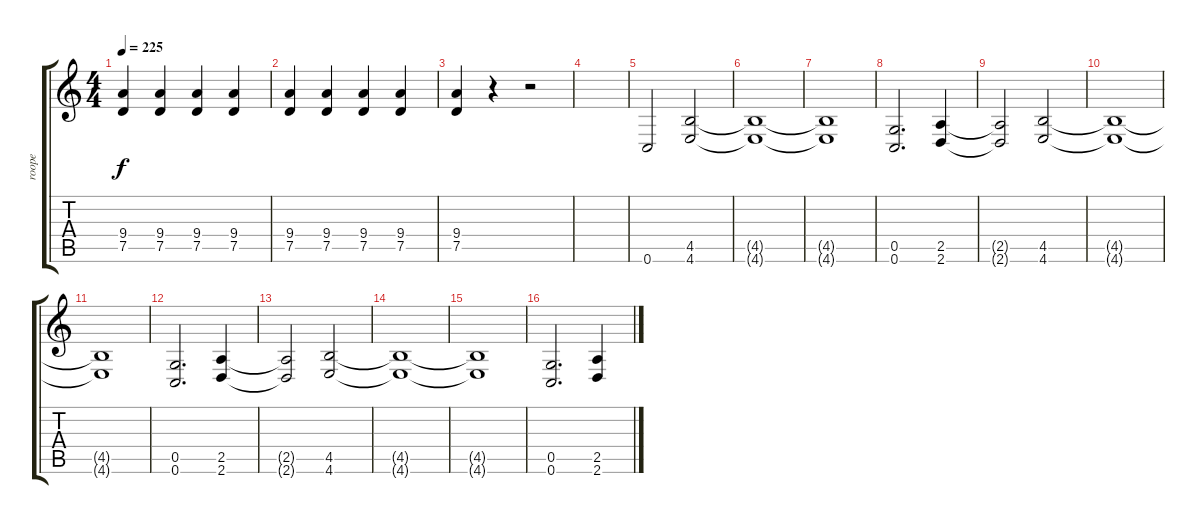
\track ("roope" "roope") {instrument distortionguitar}
\staff {score tabs}
\tuning (D4 A3 F3 C3 G2 C2) {hide}
\ts (4 4)
\tempo 225
\clef g2
\ks c
(9.4{t} 7.5{t}).4{dy f} (9.4 7.5).4 (9.4 7.5).4 (9.4 7.5).4 |
(9.4 7.5).4 (9.4 7.5).4 (9.4 7.5).4 (9.4 7.5).4 |
(9.4 7.5).4 r.4 r.2 |
|
0.6.2 (4.5 4.6).2 |
(4.5{t} 4.6{t}).1 |
(4.5{t} 4.6{t}).1 |
(0.5 0.6).2{d} (2.5 2.6).4 |
(2.5{t} 2.6{t}).2 (4.5 4.6).2 |
(4.5{t} 4.6{t}).1 |
(4.5{t} 4.6{t}).1 |
(0.5 0.6).2{d} (2.5 2.6).4 |
(2.5{t} 2.6{t}).2 (4.5 4.6).2 |
(4.5{t} 4.6{t}).1 |
(4.5{t} 4.6{t}).1 |
(0.5 0.6).2{d} (2.5 2.6).4
